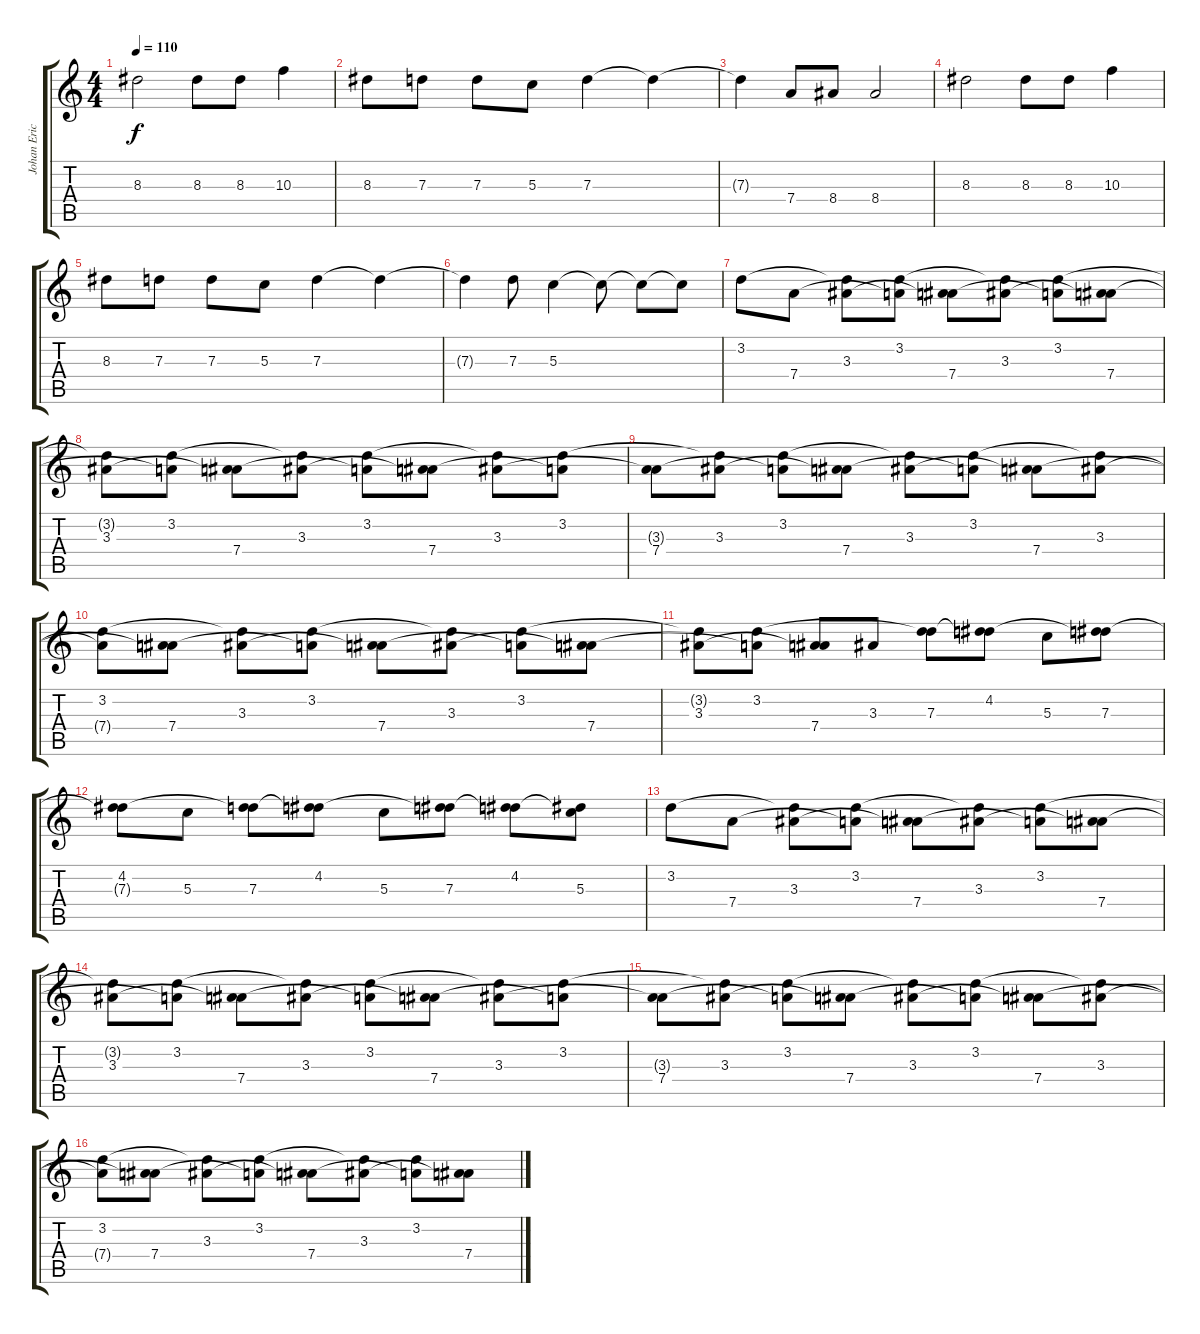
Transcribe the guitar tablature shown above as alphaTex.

\track ("Johan Ericson" "Johan Eric") {instrument distortionguitar}
\staff {score tabs}
\tuning (E4 B3 G3 D3 A2 D2) {hide}
\ts (4 4)
\tempo 110
\clef g2
\ks c
8.3.2{dy f} 8.3.8 8.3.8 10.3.4 |
8.3.8 7.3.8 7.3.8 5.3.8 7.3.4 7.3{t}.4 |
7.3{t}.4 7.4.8 8.4.8 8.4.2 |
8.3.2 8.3.8 8.3.8 10.3.4 |
8.3.8 7.3.8 7.3.8 5.3.8 7.3.4 7.3{t}.4 |
7.3{t}.4 7.3.8 5.3.4 5.3{t}.8 5.3{t}.8 5.3{t}.8 |
3.2.8{instrument electricguitarjazz} 7.4.8 (3.2{t} 3.3).8 (3.2 7.4{t}).8 (3.3{t} 7.4).8 (3.2{t} 3.3).8 (3.2 7.4{t}).8 (3.3{t} 7.4).8 |
(3.2{t} 3.3).8 (3.2 7.4{t}).8 (3.3{t} 7.4).8 (3.2{t} 3.3).8 (3.2 7.4{t}).8 (3.3{t} 7.4).8 (3.2{t} 3.3).8 (3.2 7.4{t}).8 |
(3.3{t} 7.4).8 (3.2{t} 3.3).8 (3.2 7.4{t}).8 (3.3{t} 7.4).8 (3.2{t} 3.3).8 (3.2 7.4{t}).8 (3.3{t} 7.4).8 (3.2{t} 3.3).8 |
(3.2 7.4{t}).8 (3.3{t} 7.4).8 (3.2{t} 3.3).8 (3.2 7.4{t}).8 (3.3{t} 7.4).8 (3.2{t} 3.3).8 (3.2 7.4{t}).8 (3.3{t} 7.4).8 |
(3.2{t} 3.3).8 (3.2 7.4{t}).8 (3.3{t} 7.4).8 3.3.8 (3.2{t} 7.3).8 (4.2 7.3{t}).8 5.3.8 (4.2{t} 7.3).8 |
(4.2 7.3{t}).8 5.3.8 (4.2{t} 7.3).8 (4.2 7.3{t}).8 5.3.8 (4.2{t} 7.3).8 (4.2 7.3{t}).8 (4.2{t} 5.3).8 |
3.2.8 7.4.8 (3.2{t} 3.3).8 (3.2 7.4{t}).8 (3.3{t} 7.4).8 (3.2{t} 3.3).8 (3.2 7.4{t}).8 (3.3{t} 7.4).8 |
(3.2{t} 3.3).8 (3.2 7.4{t}).8 (3.3{t} 7.4).8 (3.2{t} 3.3).8 (3.2 7.4{t}).8 (3.3{t} 7.4).8 (3.2{t} 3.3).8 (3.2 7.4{t}).8 |
(3.3{t} 7.4).8 (3.2{t} 3.3).8 (3.2 7.4{t}).8 (3.3{t} 7.4).8 (3.2{t} 3.3).8 (3.2 7.4{t}).8 (3.3{t} 7.4).8 (3.2{t} 3.3).8 |
(3.2 7.4{t}).8 (3.3{t} 7.4).8 (3.2{t} 3.3).8 (3.2 7.4{t}).8 (3.3{t} 7.4).8 (3.2{t} 3.3).8 (3.2 7.4{t}).8 (3.3{t} 7.4).8
